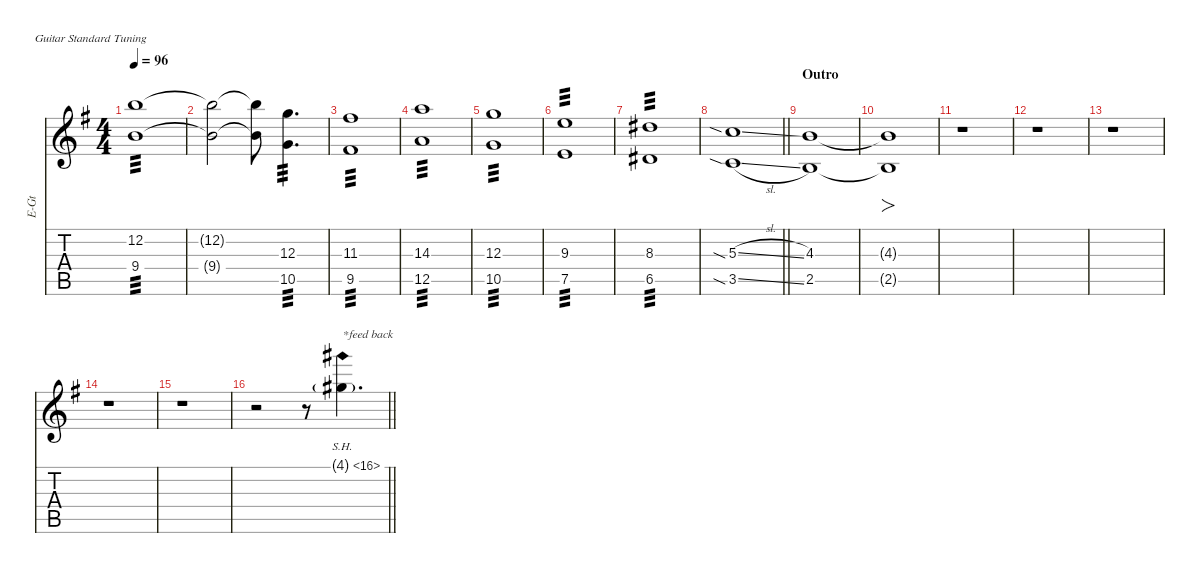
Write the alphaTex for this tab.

\hideDynamics
\bracketExtendMode nobrackets
\otherSystemsTrackNameOrientation horizontal
\track ("Guitar 2" "E-Gt") {defaultSystemsLayout 4 instrument distortionguitar}
\staff {score tabs}
\tuning (E4 B3 G3 D3 A2 E2)
\ts (4 4)
\tempo 96
\clef g2
\ks g
(12.2{acc forcenatural} 9.4{acc forcenatural}).1{tp 3 dy f beam Down} |
(12.2{t acc forcenatural} 9.4{t acc forcenatural}).2{beam Down} (12.2{t acc forcenatural} 9.4{t acc forcenatural}).8{beam Down} (12.3{acc forcenatural} 10.5{acc forcenatural}).4{d tp 3 beam Down} |
(11.3{acc #} 9.5{acc #}).1{tp 3 beam Down} |
(14.3{acc forcenatural} 12.5{acc forcenatural}).1{tp 3 beam Down} |
(12.3{acc forcenatural} 10.5{acc forcenatural}).1{tp 3 beam Down} |
(9.3{acc forcenatural} 7.5{acc forcenatural}).1{tp 3 beam Up} |
(8.3{acc #} 6.5{acc #}).1{tp 3 beam Up} |
\barLineRight lightlight
(5.3{sia sl acc forcenatural} 3.5{sia sl acc forcenatural}).1{beam Up} |
\section ("" "Outro")
(4.3{acc forcenatural} 2.5{acc forcenatural}).1{beam Up} |
(4.3{t acc forcenatural} 2.5{t acc forcenatural}).1{fo beam Up} |
r.1{beam Down} |
r.1{beam Down} |
r.1{beam Down} |
r.1{beam Down} |
r.1{beam Down} |
\barLineRight lightlight
r.2{beam Down} r.8{beam Down} 4.1{sh 12 g acc #}.4{d txt "*feed back" dy mf beam Down}
